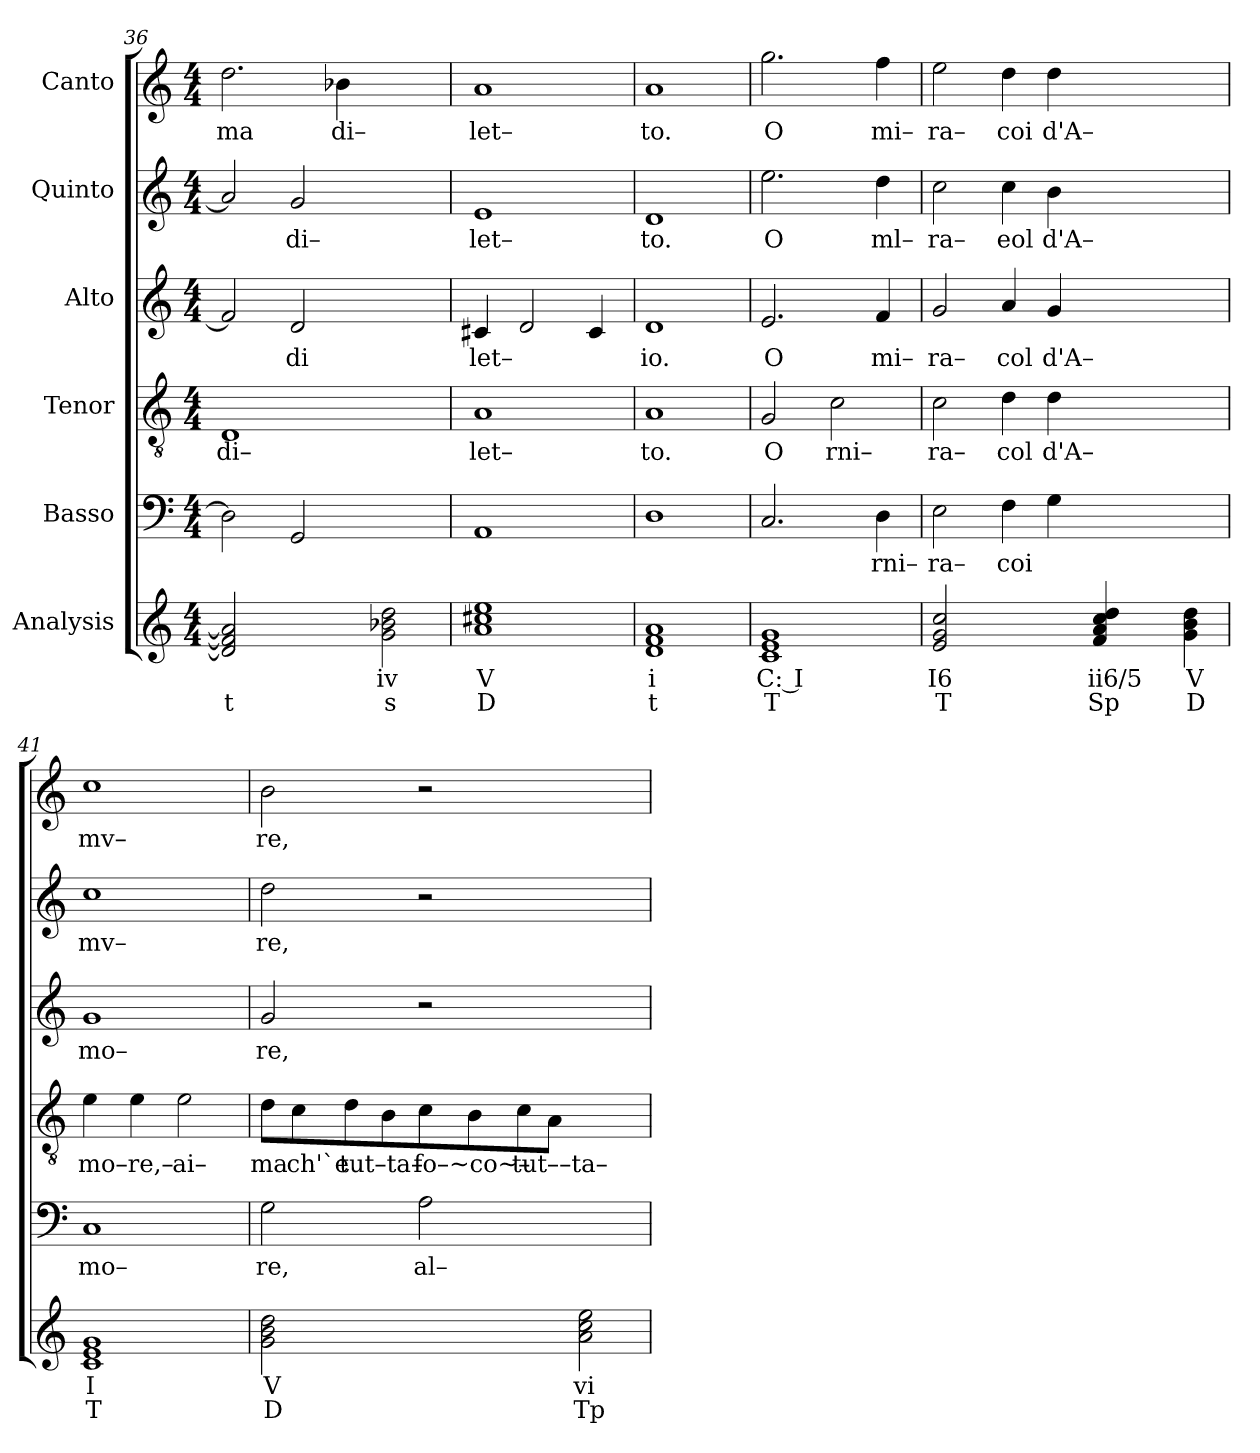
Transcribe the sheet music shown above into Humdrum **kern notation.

**kern	**text	**text	**kern	**text	**kern	**text	**kern	**text	**kern	**text	**kern	**text
*part6	*part6	*part6	*part5	*part5	*part4	*part4	*part3	*part3	*part2	*part2	*part1	*part1
*staff6	*staff6	*staff6	*staff5	*staff5	*staff4	*staff4	*staff3	*staff3	*staff2	*staff2	*staff1	*staff1
*I"Analysis	*	*	*I"Basso	*	*I"Tenor	*	*I"Alto	*	*I"Quinto	*	*I"Canto	*
*	*	*	*clefF4	*	*clefGv2	*	*clefG2	*	*clefG2	*	*clefG2	*
*k[]	*	*	*k[]	*	*k[]	*	*k[]	*	*k[]	*	*k[]	*
*M4/4	*	*	*M4/4	*	*M4/4	*	*M4/4	*	*M4/4	*	*M4/4	*
=36	=36	=36	=36	=36	=36	=36	=36	=36	=36	=36	=36	=36
!	!	!	!	!	!	!LO:LY:b	!	!	!	!	!	!
!	!	!	!	!	!	!	!	!	!	!	!	!LO:LY:b
2d] 2f] 2a]	.	t	2D\]	.	1D	di–	2f/]	.	2a/]	.	2.dd\	ma
!	!	!	!	!	!	!	!	!LO:LY:b	!	!	!	!
!	!	!	!	!	!	!	!	!	!	!LO:LY:b	!	!
2ryy	.	.	2GG/	.	.	.	2d/	di	2g/	di–	.	.
!	!	!	!	!	!	!	!	!	!	!	!	!LO:LY:b
.	.	.	.	.	.	.	.	.	.	.	4b-X\	di–
2g 2b-X 2dd	iv	s	2ryy	.	2ryy	.	2ryy	.	2ryy	.	2ryy	.
=37	=37	=37	=37	=37	=37	=37	=37	=37	=37	=37	=37	=37
!	!	!	!	!	!	!LO:LY:b	!	!	!	!	!	!
!	!	!	!	!	!	!	!	!LO:LY:b	!	!	!	!
!	!	!	!	!	!	!	!	!	!	!LO:LY:b	!	!
!	!	!	!	!	!	!	!	!	!	!	!	!LO:LY:b
1a 1cc#X 1ee	V	D	1AA	.	1A	let–	4c#X/	let–	1e	let–	1a	let–
.	.	.	.	.	.	.	2d/	.	.	.	.	.
.	.	.	.	.	.	.	4c#/	.	.	.	.	.
=38	=38	=38	=38	=38	=38	=38	=38	=38	=38	=38	=38	=38
!	!	!	!	!	!	!LO:LY:b	!	!	!	!	!	!
!	!	!	!	!	!	!	!	!LO:LY:b	!	!	!	!
!	!	!	!	!	!	!	!	!	!	!LO:LY:b	!	!
!	!	!	!	!	!	!	!	!	!	!	!	!LO:LY:b
1d 1f 1a	i	t	1D	.	1A	to.	1d	io.	1d	to.	1a	to.
=39	=39	=39	=39	=39	=39	=39	=39	=39	=39	=39	=39	=39
!	!	!	!	!	!	!LO:LY:b	!	!	!	!	!	!
!	!	!	!	!	!	!	!	!LO:LY:b	!	!	!	!
!	!	!	!	!	!	!	!	!	!	!LO:LY:b	!	!
!	!	!	!	!	!	!	!	!	!	!	!	!LO:LY:b
1c 1e 1g	C: I	T	2.C/	.	2G/	O	2.e/	O	2.ee\	O	2.gg\	O
!	!	!	!	!	!	!LO:LY:b	!	!	!	!	!	!
.	.	.	.	.	2c\	rni–	.	.	.	.	.	.
!	!	!	!	!LO:LY:b	!	!	!	!	!	!	!	!
!	!	!	!	!	!	!	!	!LO:LY:b	!	!	!	!
!	!	!	!	!	!	!	!	!	!	!LO:LY:b	!	!
!	!	!	!	!	!	!	!	!	!	!	!	!LO:LY:b
.	.	.	4D\	rni–	.	.	4f/	mi–	4dd\	ml–	4ff\	mi–
=40	=40	=40	=40	=40	=40	=40	=40	=40	=40	=40	=40	=40
!	!	!	!	!LO:LY:b	!	!	!	!	!	!	!	!
!	!	!	!	!	!	!LO:LY:b	!	!	!	!	!	!
!	!	!	!	!	!	!	!	!LO:LY:b	!	!	!	!
!	!	!	!	!	!	!	!	!	!	!LO:LY:b	!	!
!	!	!	!	!	!	!	!	!	!	!	!	!LO:LY:b
2e 2g 2cc	I6	T	2E\	ra–	2c\	ra–	2g/	ra–	2cc\	ra–	2ee\	ra–
!	!	!	!	!LO:LY:b	!	!	!	!	!	!	!	!
!	!	!	!	!	!	!LO:LY:b	!	!	!	!	!	!
!	!	!	!	!	!	!	!	!LO:LY:b	!	!	!	!
!	!	!	!	!	!	!	!	!	!	!LO:LY:b	!	!
!	!	!	!	!	!	!	!	!	!	!	!	!LO:LY:b
2ryy	.	.	4F\	coi	4d\	col	4a/	col	4cc\	eol	4dd\	coi
!	!	!	!	!	!	!LO:LY:b	!	!	!	!	!	!
!	!	!	!	!	!	!	!	!LO:LY:b	!	!	!	!
!	!	!	!	!	!	!	!	!	!	!LO:LY:b	!	!
!	!	!	!	!	!	!	!	!	!	!	!	!LO:LY:b
.	.	.	4G\	.	4d\	d'A–	4g/	d'A–	4b\	d'A–	4dd\	d'A–
4f 4a 4cc 4dd	ii6/5	Sp	2.ryy	.	2.ryy	.	2.ryy	.	2.ryy	.	2.ryy	.
4ryy	.	.	.	.	.	.	.	.	.	.	.	.
4g 4b 4dd	V	D	.	.	.	.	.	.	.	.	.	.
=41	=41	=41	=41	=41	=41	=41	=41	=41	=41	=41	=41	=41
!	!	!	!	!LO:LY:b	!	!	!	!	!	!	!	!
!	!	!	!	!	!	!LO:LY:b	!	!	!	!	!	!
!	!	!	!	!	!	!	!	!LO:LY:b	!	!	!	!
!	!	!	!	!	!	!	!	!	!	!LO:LY:b	!	!
!	!	!	!	!	!	!	!	!	!	!	!	!LO:LY:b
1c 1e 1g	I	T	1C	mo–	4e\	mo–re,–	1g	mo–	1cc	mv–	1cc	mv–
.	.	.	.	.	4e\	.	.	.	.	.	.	.
!	!	!	!	!	!	!LO:LY:b	!	!	!	!	!	!
.	.	.	.	.	2e\	ai–	.	.	.	.	.	.
=42	=42	=42	=42	=42	=42	=42	=42	=42	=42	=42	=42	=42
!	!	!	!	!LO:LY:b	!	!	!	!	!	!	!	!
!	!	!	!	!	!	!LO:LY:b	!	!	!	!	!	!
!	!	!	!	!	!	!	!	!LO:LY:b	!	!	!	!
!	!	!	!	!	!	!	!	!	!	!LO:LY:b	!	!
!	!	!	!	!	!	!	!	!	!	!	!	!LO:LY:b
2g 2b 2dd	V	D	2G\	re,	8d\L	ma	2g/	re,	2dd\	re,	2b\	re,
!	!	!	!	!	!	!LO:LY:b	!	!	!	!	!	!
.	.	.	.	.	8c\	ch'`e	.	.	.	.	.	.
!	!	!	!	!	!	!LO:LY:b	!	!	!	!	!	!
.	.	.	.	.	8d\	tut–ta–	.	.	.	.	.	.
.	.	.	.	.	8B\	.	.	.	.	.	.	.
!	!	!	!	!LO:LY:b	!	!	!	!	!	!	!	!
!	!	!	!	!	!	!LO:LY:b	!	!	!	!	!	!
2ryy	.	.	2A\	al–	8c\	fo–~co~–	2r	.	2r	.	2r	.
.	.	.	.	.	8B\	.	.	.	.	.	.	.
!	!	!	!	!	!	!LO:LY:b	!	!	!	!	!	!
.	.	.	.	.	8c\	tut––ta–	.	.	.	.	.	.
.	.	.	.	.	8A\J	.	.	.	.	.	.	.
2a 2cc 2ee	vi	Tp	2ryy	.	2ryy	.	2ryy	.	2ryy	.	2ryy	.
=	=	=	=	=	=	=	=	=	=	=	=	=
*-	*-	*-	*-	*-	*-	*-	*-	*-	*-	*-	*-	*-
